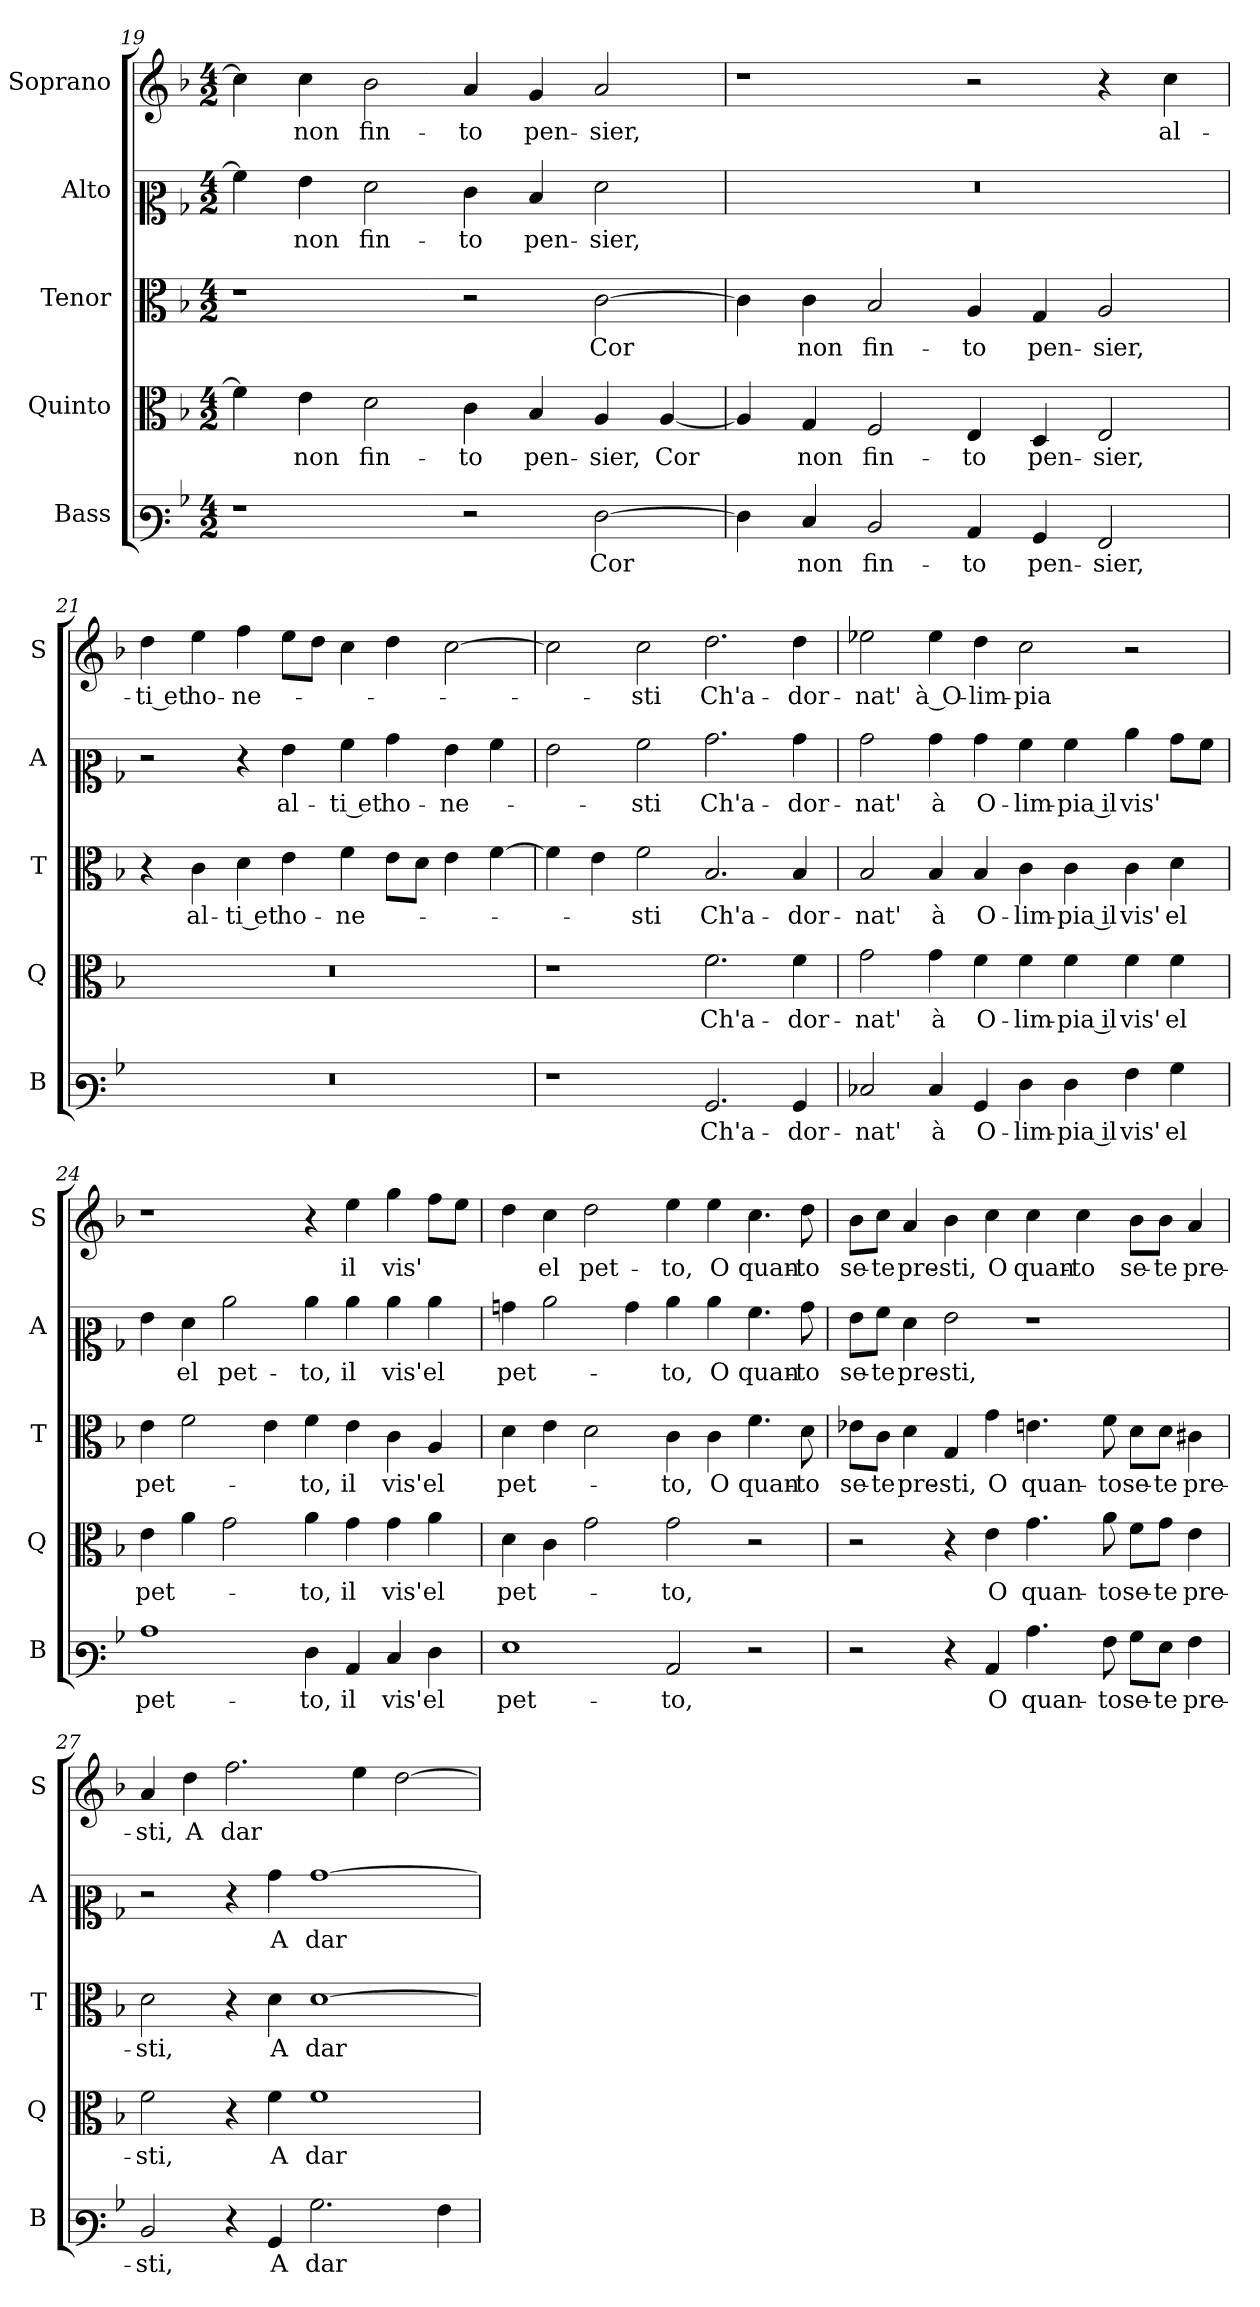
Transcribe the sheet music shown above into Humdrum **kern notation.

**kern	**text	**kern	**text	**kern	**text	**kern	**text	**kern	**text
*part5	*part5	*part4	*part4	*part3	*part3	*part2	*part2	*part1	*part1
*staff5	*staff5	*staff4	*staff4	*staff3	*staff3	*staff2	*staff2	*staff1	*staff1
*I"Bass	*	*I"Quinto	*	*I"Tenor	*	*I"Alto	*	*I"Soprano	*
*I'B	*	*I'Q	*	*I'T	*	*I'A	*	*I'S	*
*clefF3	*	*clefC3	*	*clefC3	*	*clefC2	*	*clefG2	*
*k[b-]	*	*k[b-]	*	*k[b-]	*	*k[b-]	*	*k[b-]	*
*F:	*	*F:	*	*F:	*	*F:	*	*F:	*
*M4/2	*	*M4/2	*	*M4/2	*	*M4/2	*	*M4/2	*
=19	=19	=19	=19	=19	=19	=19	=19	=19	=19
1r	.	4f\]	.	1r	.	4a\]	.	4cc\]	.
!	!	!	!LO:LY:b	!	!	!	!LO:LY:b	!	!LO:LY:b
.	.	4e\	non	.	.	4g\	non	4cc\	non
!	!	!	!LO:LY:b	!	!	!	!LO:LY:b	!	!LO:LY:b
.	.	2d\	fin-	.	.	2f\	fin-	2b-\	fin-
!	!	!	!LO:LY:b	!	!	!	!LO:LY:b	!	!LO:LY:b
2r	.	4c\	-to	2r	.	4e\	-to	4a/	-to
!	!	!	!LO:LY:b	!	!	!	!LO:LY:b	!	!LO:LY:b
.	.	4B-/	pen-	.	.	4d/	pen-	4g/	pen-
!	!LO:LY:b	!	!LO:LY:b	!	!LO:LY:b	!	!LO:LY:b	!	!LO:LY:b
[2F\	Cor	4A/	-sier,	[2c\	Cor	2f\	-sier,	2a/	-sier,
!	!	!	!LO:LY:b	!	!	!	!	!	!
.	.	[4A/	Cor	.	.	.	.	.	.
=20	=20	=20	=20	=20	=20	=20	=20	=20	=20
4F\]	.	4A/]	.	4c\]	.	0r	.	1r	.
!	!LO:LY:b	!	!LO:LY:b	!	!LO:LY:b	!	!	!	!
4E/	non	4G/	non	4c\	non	.	.	.	.
!	!LO:LY:b	!	!LO:LY:b	!	!LO:LY:b	!	!	!	!
2D/	fin-	2F/	fin-	2B-/	fin-	.	.	.	.
!	!LO:LY:b	!	!LO:LY:b	!	!LO:LY:b	!	!	!	!
4C/	-to	4E/	-to	4A/	-to	.	.	2r	.
!	!LO:LY:b	!	!LO:LY:b	!	!LO:LY:b	!	!	!	!
4BB-/	pen-	4D/	pen-	4G/	pen-	.	.	.	.
!	!LO:LY:b	!	!LO:LY:b	!	!LO:LY:b	!	!	!	!
2AA/	-sier,	2E/	-sier,	2A/	-sier,	.	.	4r	.
!	!	!	!	!	!	!	!	!	!LO:LY:b
.	.	.	.	.	.	.	.	4cc\	al-
!!LO:LB:g=z
=21	=21	=21	=21	=21	=21	=21	=21	=21	=21
!	!	!	!	!	!	!	!	!	!LO:LY:b
0r	.	0r	.	4r	.	2r	.	4dd\	-ti et
!	!	!	!	!	!LO:LY:b	!	!	!	!LO:LY:b
.	.	.	.	4c\	al-	.	.	4ee\	ho-
!	!	!	!	!	!LO:LY:b	!	!	!	!LO:LY:b
.	.	.	.	4d\	-ti et	4r	.	4ff\	-ne-
!	!	!	!	!	!LO:LY:b	!	!LO:LY:b	!	!
.	.	.	.	4e\	ho-	4g\	al-	8ee\L	.
.	.	.	.	.	.	.	.	8dd\J	.
!	!	!	!	!	!LO:LY:b	!	!LO:LY:b	!	!
.	.	.	.	4f\	-ne-	4a\	-ti et	4cc\	.
!	!	!	!	!	!	!	!LO:LY:b	!	!
.	.	.	.	8e\L	.	4b-\	ho-	4dd\	.
.	.	.	.	8d\J	.	.	.	.	.
!	!	!	!	!	!	!	!LO:LY:b	!	!
.	.	.	.	4e\	.	4g\	-ne-	[2cc\	.
.	.	.	.	[4f\	.	4a\	.	.	.
=22	=22	=22	=22	=22	=22	=22	=22	=22	=22
1r	.	1r	.	4f\]	.	2g\	.	2cc\]	.
.	.	.	.	4e\	.	.	.	.	.
!	!	!	!	!	!LO:LY:b	!	!LO:LY:b	!	!LO:LY:b
.	.	.	.	2f\	-sti	2a\	-sti	2cc\	-sti
!	!LO:LY:b	!	!LO:LY:b	!	!LO:LY:b	!	!LO:LY:b	!	!LO:LY:b
2.BB-/	Ch'a-	2.f\	Ch'a-	2.B-/	Ch'a-	2.b-\	Ch'a-	2.dd\	Ch'a-
!	!LO:LY:b	!	!LO:LY:b	!	!LO:LY:b	!	!LO:LY:b	!	!LO:LY:b
4BB-/	-dor-	4f\	-dor-	4B-/	-dor-	4b-\	-dor-	4dd\	-dor-
=23	=23	=23	=23	=23	=23	=23	=23	=23	=23
!	!LO:LY:b	!	!LO:LY:b	!	!LO:LY:b	!	!LO:LY:b	!	!LO:LY:b
2E-X/	-nat'	2g\	-nat'	2B-/	-nat'	2b-\	-nat'	2ee-X\	-nat'
!	!LO:LY:b	!	!LO:LY:b	!	!LO:LY:b	!	!LO:LY:b	!	!LO:LY:b
4E-/	à	4g\	à	4B-/	à	4b-\	à	4ee-\	à O-
!	!LO:LY:b	!	!LO:LY:b	!	!LO:LY:b	!	!LO:LY:b	!	!LO:LY:b
4BB-/	O-	4f\	O-	4B-/	O-	4b-\	O-	4dd\	-lim-
!	!LO:LY:b	!	!LO:LY:b	!	!LO:LY:b	!	!LO:LY:b	!	!LO:LY:b
4F\	-lim-	4f\	-lim-	4c\	-lim-	4a\	-lim-	2cc\	-pia
!	!LO:LY:b	!	!LO:LY:b	!	!LO:LY:b	!	!LO:LY:b	!	!
4F\	-pia il	4f\	-pia il	4c\	-pia il	4a\	-pia il	.	.
!	!LO:LY:b	!	!LO:LY:b	!	!LO:LY:b	!	!LO:LY:b	!	!
4A\	vis'	4f\	vis'	4c\	vis'	4cc\	vis'	2r	.
!	!LO:LY:b	!	!LO:LY:b	!	!LO:LY:b	!	!	!	!
4B-\	el	4f\	el	4d\	el	8b-\L	.	.	.
.	.	.	.	.	.	8a\J	.	.	.
!!LO:LB:g=z
=24	=24	=24	=24	=24	=24	=24	=24	=24	=24
!	!LO:LY:b	!	!LO:LY:b	!	!LO:LY:b	!	!	!	!
1c	pet-	4e\	pet-	4e\	pet-	4g\	.	1r	.
!	!	!	!	!	!	!	!LO:LY:b	!	!
.	.	4a\	.	2f\	.	4f\	el	.	.
!	!	!	!	!	!	!	!LO:LY:b	!	!
.	.	2g\	.	.	.	2cc\	pet-	.	.
.	.	.	.	4e\	.	.	.	.	.
!	!LO:LY:b	!	!LO:LY:b	!	!LO:LY:b	!	!LO:LY:b	!	!
4F\	-to,	4a\	-to,	4f\	-to,	4cc\	-to,	4r	.
!	!LO:LY:b	!	!LO:LY:b	!	!LO:LY:b	!	!LO:LY:b	!	!LO:LY:b
4C/	il	4g\	il	4e\	il	4cc\	il	4ee\	il
!	!LO:LY:b	!	!LO:LY:b	!	!LO:LY:b	!	!LO:LY:b	!	!LO:LY:b
4E/	vis'	4g\	vis'	4c\	vis'	4cc\	vis'	4gg\	vis'
!	!LO:LY:b	!	!LO:LY:b	!	!LO:LY:b	!	!LO:LY:b	!	!
4F\	el	4a\	el	4A/	el	4cc\	el	8ff\L	.
.	.	.	.	.	.	.	.	8ee\J	.
=25	=25	=25	=25	=25	=25	=25	=25	=25	=25
!	!LO:LY:b	!	!LO:LY:b	!	!LO:LY:b	!	!LO:LY:b	!	!
1G	pet-	4d\	pet-	4d\	pet-	4bn\	pet-	4dd\	.
!	!	!	!	!	!	!	!	!	!LO:LY:b
.	.	4c\	.	4e\	.	2cc\	.	4cc\	el
!	!	!	!	!	!	!	!	!	!LO:LY:b
.	.	2g\	.	2d\	.	.	.	2dd\	pet-
.	.	.	.	.	.	4b\	.	.	.
!	!LO:LY:b	!	!LO:LY:b	!	!LO:LY:b	!	!LO:LY:b	!	!LO:LY:b
2C/	-to,	2g\	-to,	4c\	-to,	4cc\	-to,	4ee\	-to,
!	!	!	!	!	!LO:LY:b	!	!LO:LY:b	!	!LO:LY:b
.	.	.	.	4c\	O	4cc\	O	4ee\	O
!	!	!	!	!	!LO:LY:b	!	!LO:LY:b	!	!LO:LY:b
2r	.	2r	.	4.f\	quan-	4.a\	quan-	4.cc\	quan-
!	!	!	!	!	!LO:LY:b	!	!LO:LY:b	!	!LO:LY:b
.	.	.	.	8d\	-to	8b\	-to	8dd\	-to
=26	=26	=26	=26	=26	=26	=26	=26	=26	=26
!	!	!	!	!	!LO:LY:b	!	!LO:LY:b	!	!LO:LY:b
2r	.	2r	.	8e-X\L	se-	8g\L	se-	8b-\L	se-
!	!	!	!	!	!LO:LY:b	!	!LO:LY:b	!	!LO:LY:b
.	.	.	.	8c\J	-te	8a\J	-te	8cc\J	-te
!	!	!	!	!	!LO:LY:b	!	!LO:LY:b	!	!LO:LY:b
.	.	.	.	4d\	pre-	4f\	pre-	4a/	pre-
!	!	!	!	!	!LO:LY:b	!	!LO:LY:b	!	!LO:LY:b
4r	.	4r	.	4G/	-sti,	2g\	-sti,	4b-\	-sti,
!	!LO:LY:b	!	!LO:LY:b	!	!LO:LY:b	!	!	!	!LO:LY:b
4C/	O	4e\	O	4g\	O	.	.	4cc\	O
!	!LO:LY:b	!	!LO:LY:b	!	!LO:LY:b	!	!	!	!LO:LY:b
4.c\	quan-	4.g\	quan-	4.en\	quan-	1r	.	4cc\	quan-
!	!	!	!	!	!	!	!	!	!LO:LY:b
.	.	.	.	.	.	.	.	4cc\	-to
!	!LO:LY:b	!	!LO:LY:b	!	!LO:LY:b	!	!	!	!
8A\	-to	8a\	-to	8f\	-to	.	.	.	.
!	!LO:LY:b	!	!LO:LY:b	!	!LO:LY:b	!	!	!	!LO:LY:b
8B-\L	se-	8f\L	se-	8d\L	se-	.	.	8b-\L	se-
!	!LO:LY:b	!	!LO:LY:b	!	!LO:LY:b	!	!	!	!LO:LY:b
8G\J	-te	8g\J	-te	8d\J	-te	.	.	8b-\J	-te
!	!LO:LY:b	!	!LO:LY:b	!	!LO:LY:b	!	!	!	!LO:LY:b
4A\	pre-	4e\	pre-	4c#X\	pre-	.	.	4a/	pre-
!!LO:PB:g=z
=27	=27	=27	=27	=27	=27	=27	=27	=27	=27
!	!LO:LY:b	!	!LO:LY:b	!	!LO:LY:b	!	!	!	!LO:LY:b
2D/	-sti,	2f\	-sti,	2d\	-sti,	2r	.	4a/	-sti,
!	!	!	!	!	!	!	!	!	!LO:LY:b
.	.	.	.	.	.	.	.	4dd\	A
!	!	!	!	!	!	!	!	!	!LO:LY:b
4r	.	4r	.	4r	.	4r	.	2.ff\	dar
!	!LO:LY:b	!	!LO:LY:b	!	!LO:LY:b	!	!LO:LY:b	!	!
4BB-/	A	4f\	A	4d\	A	4b-\	A	.	.
!	!LO:LY:b	!	!LO:LY:b	!	!LO:LY:b	!	!LO:LY:b	!	!
2.B-\	dar	1f	dar	[1d	dar	[1b-	dar	.	.
.	.	.	.	.	.	.	.	4ee\	.
.	.	.	.	.	.	.	.	[2dd\	.
4A\	.	.	.	.	.	.	.	.	.
=	=	=	=	=	=	=	=	=	=
*-	*-	*-	*-	*-	*-	*-	*-	*-	*-
